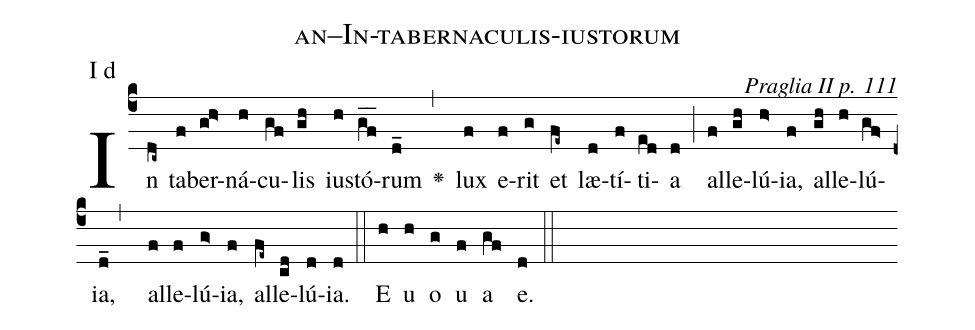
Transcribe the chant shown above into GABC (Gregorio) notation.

name: an--In-tabernaculis-iustorum;
commentary: Praglia II p. 111;
annotation: I d;
%%
(c4) In(dc~) ta(f)ber(gh>)ná(h)cu(gf)lis(gh) iu(h)stó(gf__)rum(d_) <v>\greheightstar</v>(,) lux(f) e(f)rit(g) et(fe~) læ(d)tí(f)ti(ed)a(d) (;) al(f)le(gh)lú(h>)ia,(f) al(gh)le(h)lú(gf>)ia,(d_,) al(f)le(f)lú(g>)ia,(f) al(fe~)le(cd)lú(d)ia.(d) (::)
E(h) u(h) o(g) u(f) a(gf) e.(d) (::)
